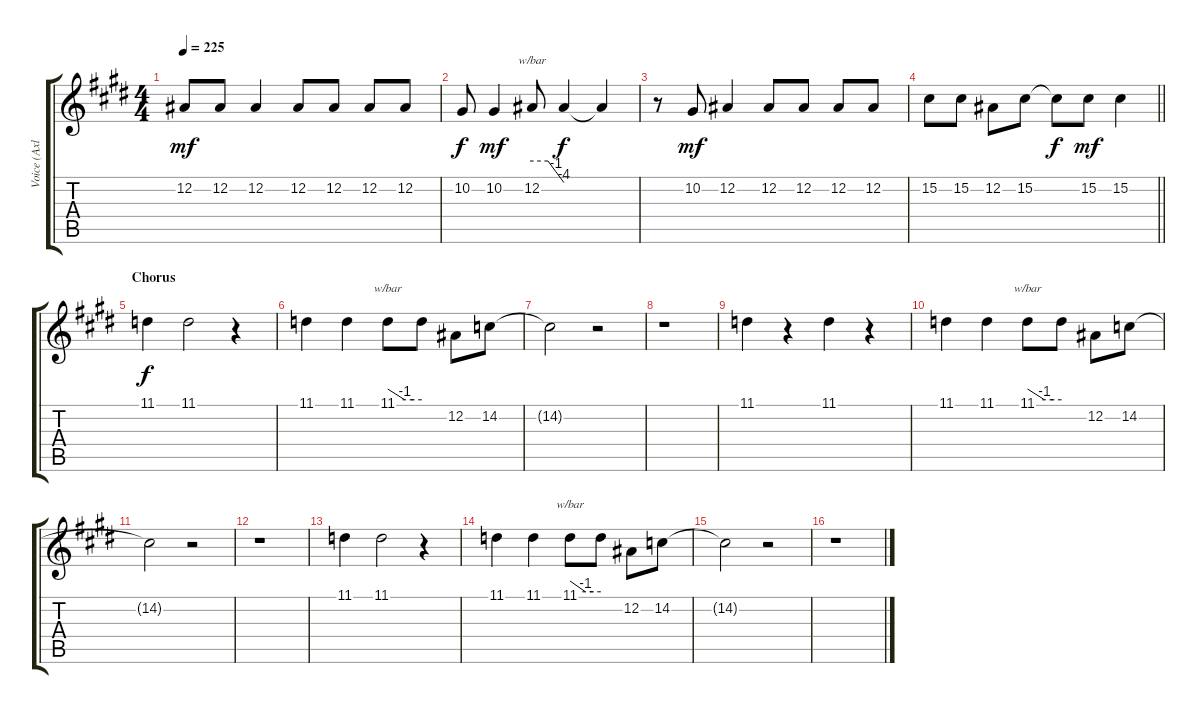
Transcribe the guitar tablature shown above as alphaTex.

\track ("Voice (Axl)" "Voice (Axl") {instrument lead2sawtooth}
\staff {score tabs}
\tuning (Eb4 Bb3 Gb3 Db3 Ab2 Eb2) {hide}
\ts (4 4)
\tempo 225
\clef g2
\ks e
12.2.8{dy mf} 12.2.8 12.2.4 12.2.8 12.2.8 12.2.8 12.2.8 |
10.2.8{dy f} 10.2.4{dy mf} 12.2.8{tbe (custom default 0 0 30 0 45 -4 60 -16)} 12.2{t}.4{dy f} 12.2{t}.4 |
r.8 10.2.8{dy mf} 12.2.4 12.2.8 12.2.8 12.2.8 12.2.8 |
\barLineRight lightlight
15.2.8 15.2.8 12.2.8 15.2.8 15.2{t}.8{dy f} 15.2.8{dy mf} 15.2.4 |
\section ("" "Chorus")
11.1.4{dy f} 11.1.2 r.4 |
11.1.4 11.1.4 11.1.8{tbe (custom default 0 0 30 -4 45 -4 60 -4)} 11.1{t}.8 12.2.8 14.2.8 |
14.2{t}.2 r.2 |
r.1 |
11.1.4 r.4 11.1.4 r.4 |
11.1.4 11.1.4 11.1.8{tbe (custom default 0 0 30 -4 45 -4 60 -4)} 11.1{t}.8 12.2.8 14.2.8 |
14.2{t}.2 r.2 |
r.1 |
11.1.4 11.1.2 r.4 |
11.1.4 11.1.4 11.1.8{tbe (custom default 0 0 30 -4 45 -4 60 -4)} 11.1{t}.8 12.2.8 14.2.8 |
14.2{t}.2 r.2 |
r.1
